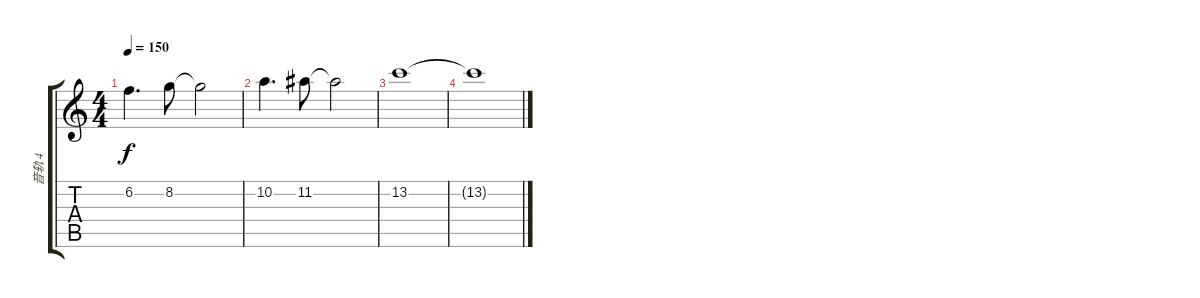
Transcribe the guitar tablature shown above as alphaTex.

\track ("音轨 4" "音轨 4") {instrument distortionguitar}
\staff {score tabs}
\tuning (E4 B3 G3 D3 A2 E2) {hide}
\ts (4 4)
\tempo 150
\clef g2
\ks c
6.2.4{d dy f} 8.2.8 8.2{t}.2 |
10.2.4{d} 11.2.8 11.2{t}.2 |
13.2.1 |
13.2{t}.1
